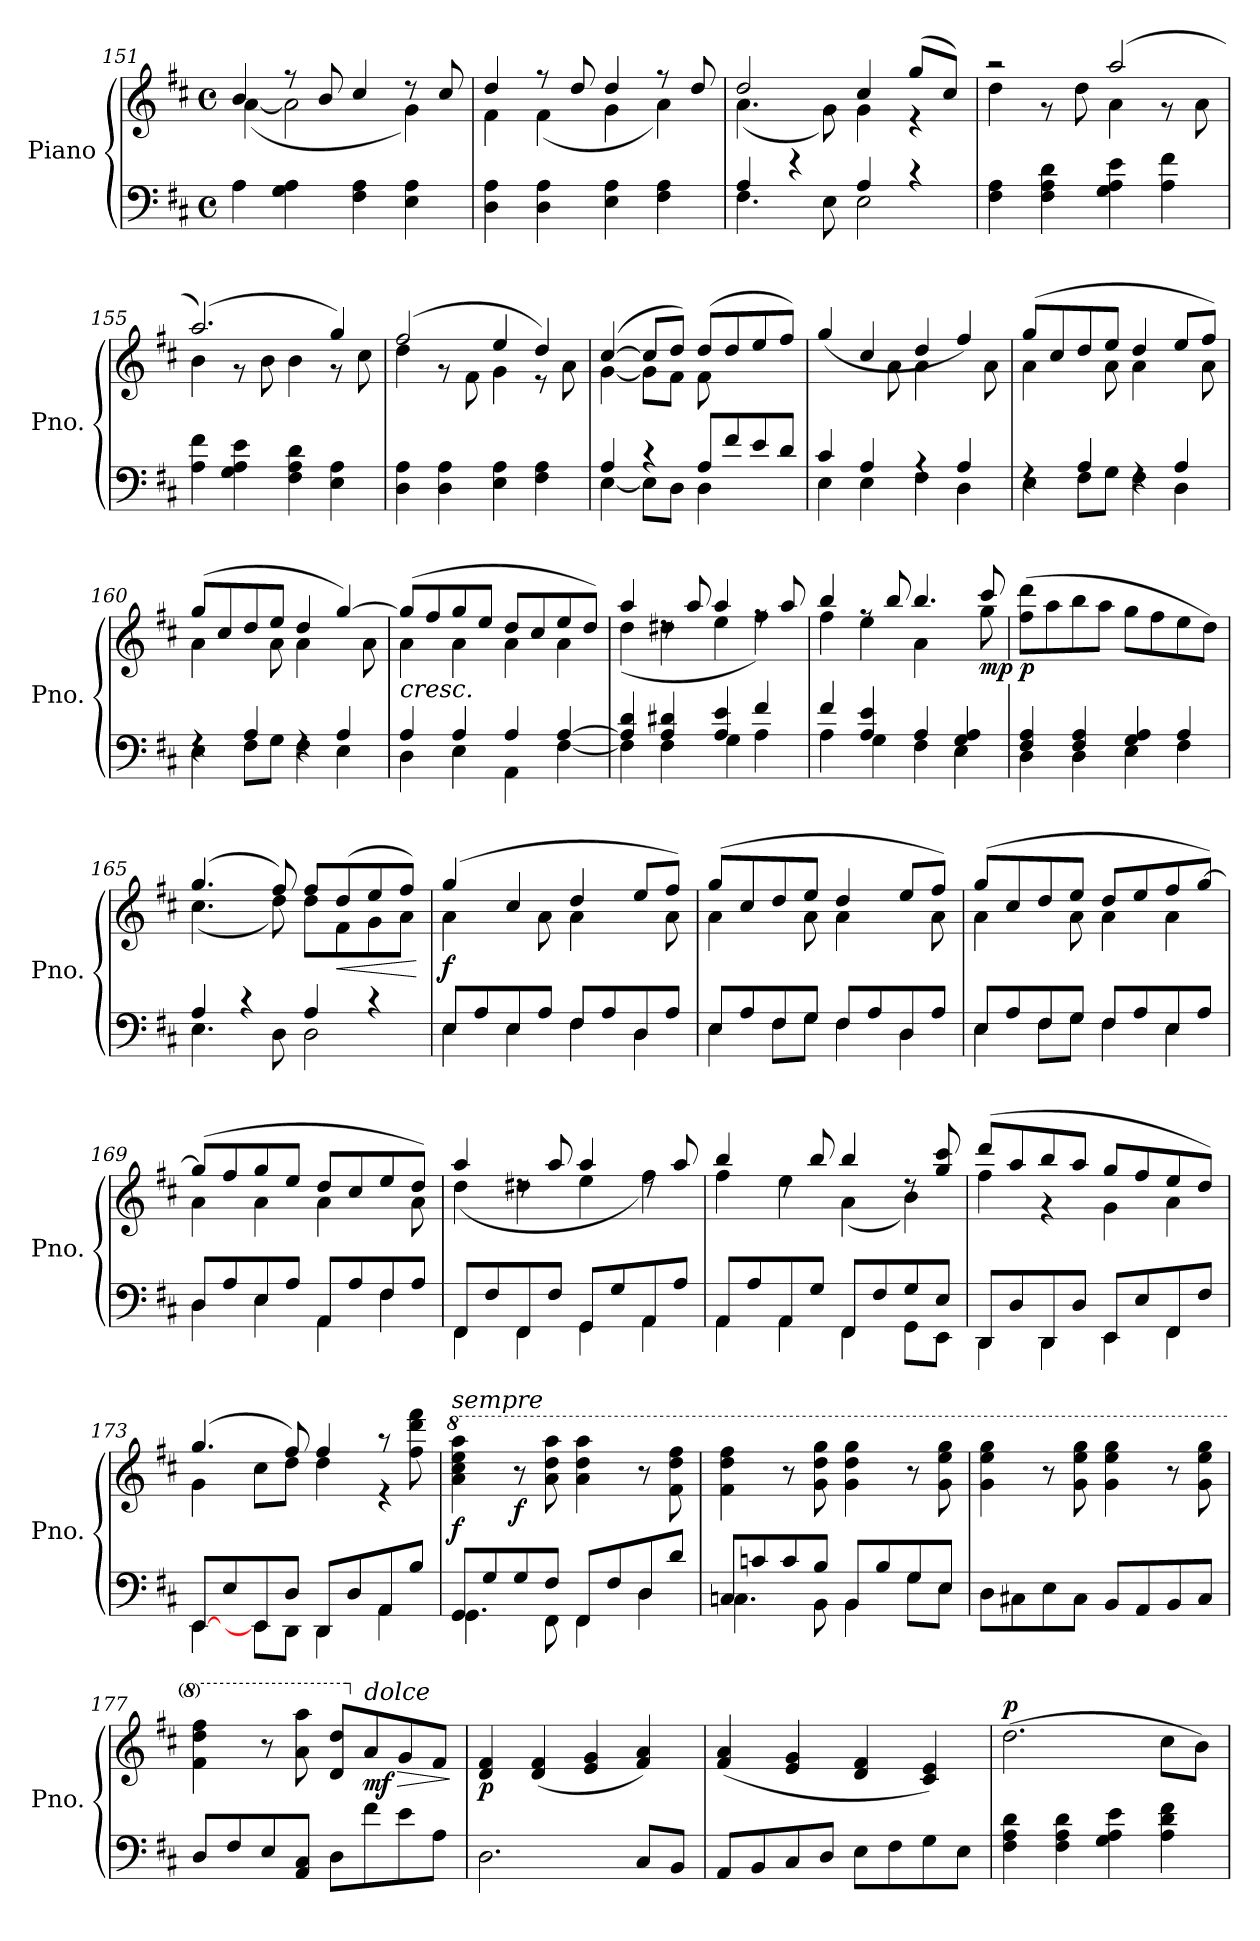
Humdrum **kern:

**kern	**kern	**dynam
*part1	*part1	*part1
*staff2	*staff1	*staff1/2
*I"Piano	*	*
*I'Pno.	*	*
*clefF4	*clefG2	*
*k[f#c#]	*k[f#c#]	*
*M4/4	*M4/4	*
*met(c)	*met(c)	*
=151	=151	=151
*	*^	*
4A\	4b/	([4a\	.
4G\ 4A\	8r	2a\]	.
.	8b/	.	.
4F#\ 4A\	4cc#/	.	.
4E\ 4A\	8r	4g\)	.
.	8cc#/	.	.
!!LO:LB:g=z	!!
=152	=152	=152	=152
4D\ 4A\	4dd/	4f#\	.
4D\ 4A\	8r	(4f#\	.
.	8dd/	.	.
4E\ 4A\	4dd/	4g\	.
4F#\ 4A\	8r	4a\)	.
.	8dd/	.	.
=153	=153	=153	=153
*^	*	*	*
4A/	4.F#\	2dd/	(4.a\	.
4r	.	.	.	.
.	8E\	.	8g\)	.
4A/	2E\	4cc#/	4g\	.
4r	.	(8gg/L	4r	.
.	.	8cc#/J)	.	.
*v	*v	*	*	*
=154	=154	=154	=154
4F#\ 4A\	2r	4dd\	.
4F#\ 4A\ 4d\	.	8r	.
.	.	8dd\	.
4G\ 4A\ 4e\	(2aa/	4a\	.
4A\ 4f#\	.	8r	.
.	.	8a\	.
=155	=155	=155	=155
4A\ 4f#\	(2.aa/)	4b\	.
4G\ 4A\ 4e\	.	8r	.
.	.	8b\	.
4F#\ 4A\ 4d\	.	4b\	.
4E\ 4A\	4gg/)	8r	.
.	.	8cc#\	.
=156	=156	=156	=156
4D\ 4A\	(2ff#/	4dd\	.
4D\ 4A\	.	8r	.
.	.	8f#\	.
4E\ 4A\	4ee/	4g\	.
4F#\ 4A\	4dd/)	8r	.
.	.	8a\	.
!!LO:LB:g=z	!!
=157	=157	=157	=157
*^	*	*	*
4A/	[4E\	([4cc#/	[4g\	.
4r	8E\L]	8cc#/L]	8g\L]	.
.	8D\J	8dd/J)	8f#\J	.
8A/L	4D\	(8dd/L	8f#\	.
8f#/	.	8dd/	4.ryy	.
8e/	4ryy	8ee/	.	.
8d/J	.	8ff#/J)	.	.
=158	=158	=158	=158	=158
4c#/	4E\	(4gg/	4.ryy	.
4A/	4E\	4cc#/	.	.
.	.	.	8a\	.
4rA	4F#\	4dd/	4a\	.
4A/	4D\	4ff#/)	8ryy	.
.	.	.	8a\	.
=159	=159	=159	=159	=159
4rF	4E\	(8gg/L	4a\	.
.	.	8cc#/	.	.
4A/	8F#\L	8dd/	8ryy	.
.	8G\J	8ee/J	8a\	.
4rF	4F#\	4dd/	4a\	.
4A/	4D\	8ee/L	8ryy	.
.	.	8ff#/J)	8a\	.
=160	=160	=160	=160	=160
4rF	4E\	(8gg/L	4a\	.
.	.	8cc#/	.	.
4A/	8F#\L	8dd/	8ryy	.
.	8G\J	8ee/J	8a\	.
4rF	4F#\	4dd/	4a\	.
4A/	4E\	[4gg/)	8ryy	.
.	.	.	8a\	.
=161	=161	=161	=161	=161
!	!	!	!	!LO:HP:b
4A/	4D\	(8gg/L]	4a\	<
.	.	8ff#/	.	.
4A/	4E\	8gg/	4a\	.
.	.	8ee/J	.	.
4A/	4AA\	8dd/L	4a\	.
.	.	8cc#/	.	.
[4A/	[4F#\	8ee/	4a\	.
.	.	8dd/J)	.	.
!!LO:LB:g=z	!!
=162	=162	=162	=162	=162
4A/] 4d/	4F#\]	4aa/	(4dd\	.
4A/ 4d#X/	4F#\	8rdd	4dd#X\	.
.	.	8aa/	.	.
4A/ 4e/	4G\	4aa/	4ee\	.
4f#/	4A\	8rff	4ff#\)	.
.	.	8aa/	.	.
=163	=163	=163	=163	=163
4f#/	4A\	4bb/	4ff#\	.
4A/ 4e/	4G\	8rff	4ee\	.
.	.	8bb/	.	.
4A/	4F#\	4.bb/	4a\	.
4G/ 4A/	4E\	.	8ryy	.
!	!	!	!	!LO:DY:b
.	.	8ccc#/	8gg\	mp
*v	*v	*	*	*
*	*v	*v	*
.	.	[
=164	=164	=164
*^	*	*
!	!	!	!LO:DY:b
4F#/ 4A/	4D\	(8ff#\ 8ddd\L	p
.	.	8aa\	.
4F#/ 4A/	4D\	8bb\	.
.	.	8aa\J	.
4G/ 4A/	4E\	8gg\L	.
.	.	8ff#\	.
4A/	4F#\	8ee\	.
.	.	8dd\J)	.
=165	=165	=165	=165
*	*	*^	*
4A/	4.E\	(4.gg/	(4.cc#\	.
4r	.	.	.	.
.	8D\	8ff#/)	8dd\)	.
4A/	2D\	8ff#/L	8dd\L	.
!	!	!	!	!LO:HP:b
.	.	(8dd/	8f#\	<
4r	.	8ee/	8g\	.
.	.	8ff#/J)	8a\J	.
*v	*v	*	*	*
*	*v	*v	*
.	.	[
!!LO:LB:g=z
=166	=166	=166
*^	*^	*
!	!	!	!	!LO:DY:b
8E/L	4E\	(4gg/	4a\	f
8A/	.	.	.	.
8E/	4E\	4cc#/	8ryy	.
8A/J	.	.	8a\	.
8F#/L	4F#\	4dd/	4a\	.
8A/	.	.	.	.
8D/	4D\	8ee/L	8ryy	.
8A/J	.	8ff#/J)	8a\	.
=167	=167	=167	=167	=167
8E/L	4E\	(8gg/L	4a\	.
8A/	.	8cc#/	.	.
8F#/	8F#\L	8dd/	8ryy	.
8G/J	8G\J	8ee/J	8a\	.
8F#/L	4F#\	4dd/	4a\	.
8A/	.	.	.	.
8D/	4D\	8ee/L	8ryy	.
8A/J	.	8ff#/J)	8a\	.
=168	=168	=168	=168	=168
8E/L	4E\	(8gg/L	4a\	.
8A/	.	8cc#/	.	.
8F#/	8F#\L	8dd/	8ryy	.
8G/J	8G\J	8ee/J	8a\	.
8F#/L	4F#\	8dd/L	4a\	.
8A/	.	8ee/	.	.
8E/	4E\	8ff#/	4a\	.
8A/J	.	[8gg/J)	.	.
=169	=169	=169	=169	=169
8D/L	4D\	(8gg/L]	4a\	.
8A/	.	8ff#/	.	.
8E/	4E\	8gg/	4a\	.
8A/J	.	8ee/J	.	.
8AA/L	4AA\	8dd/L	4a\	.
8A/	.	8cc#/	.	.
8F#/	4F#\	8ee/	8ryy	.
8A/J	.	8dd/J)	8a\	.
=170	=170	=170	=170	=170
8FF#/L	4FF#\	4aa/	(4dd\	.
8F#/	.	.	.	.
8FF#/	4FF#\	8rdd	4dd#X\	.
8F#/J	.	8aa/	.	.
8GG/L	4GG\	4aa/	4ee\	.
8G/	.	.	.	.
8AA/	4AA\	8rdd	4ff#\)	.
8A/J	.	8aa/	.	.
!!LO:PB:g=z	!!
=171	=171	=171	=171	=171
8AA/L	4AA\	4bb/	4ff#\	.
8A/	.	.	.	.
8AA/	4AA\	8rdd	4ee\	.
8G/J	.	8bb/	.	.
8FF#/L	4FF#\	4bb/	(4a\	.
8F#/	.	.	.	.
8G/	8GG\L	8rdd	4b\)	.
8E/J	8EE\J	8gg/ 8ccc#/	.	.
=172	=172	=172	=172	=172
8DD/L	4DD\	(8ddd/L	4ff#\	.
8D/	.	8aa/	.	.
8DD/	4DD\	8bb/	4r	.
8D/J	.	8aa/J	.	.
8EE/L	4EE\	8gg/L	4g\	.
8E/	.	8ff#/	.	.
8FF#/	4FF#\	8ee/	4a\	.
8F#/J	.	8dd/J)	.	.
=173	=173	=173	=173	=173
[8EE/L	4EE\	(4.gg/	4g\	.
8E/	.	.	.	.
8EE/]	8EE\L	.	8cc#\L	.
8D/J	8DD\J	8ff#/)	8dd\J	.
8DD/L	4DD\	4ff#/	4dd\	.
8D/	.	.	.	.
8AA/	4AA\	8r	4r	.
8B/J	.	8ff#\ 8ddd\ 8fff#\	.	.
*	*	*v	*v	*
=174	=174	=174	=174
*	*	*8va	*
!	!	!LO:TX:a:i:t=sempre	!
!	!	!	!LO:DY:b
8GG/L	4.GG\	4aa\ 4ccc#\ 4eee\ 4aaa\	f
8G/	.	.	.
!	!	!	!LO:DY:b
8G/	.	8r	f
8F#/J	8FF#\	8aa\ 8ddd\ 8aaa\	.
8FF#/L	4FF#\	4aa\ 4ddd\ 4aaa\	.
8F#/	.	.	.
8D/	4D\	8r	.
8d/J	.	8ff#\ 8ddd\ 8fff#\	.
!!LO:LB:g=z
=175	=175	=175	=175
8Cn/L	4.C\	4ff#\ 4ddd\ 4fff#\	.
8cn/	.	.	.
8c/	.	8r	.
8B/J	8BB\	8gg\ 8ddd\ 8ggg\	.
8BB/L	4BB\	4gg\ 4ddd\ 4ggg\	.
8B/	.	.	.
8G/	8G\L	8r	.
8E/J	8E\J	8gg\ 8eee\ 8ggg\	.
*v	*v	*	*
=176	=176	=176
8D\L	4gg\ 4eee\ 4ggg\	.
8C#X\	.	.
8E\	8r	.
8C#\J	8gg\ 8eee\ 8ggg\	.
8BB/L	4gg\ 4eee\ 4ggg\	.
8AA/	.	.
8BB/	8r	.
8C#/J	8gg\ 8eee\ 8ggg\	.
=177	=177	=177
8D/L	4ff#\ 4ddd\ 4fff#\	.
8F#/	.	.
8E/	8r	.
8AA/ 8C#/J	8aa\ 8aaa\	.
8D\L	8dd/ 8ddd/L	.
*	*X8va	*
!	!LO:TX:a:i:t=dolce	!
!	!	!LO:HP:b
!	!	!LO:DY:n=1:b
8f#\	8a/	> mf
8e\	8g/	.
8A\J	8f#/J	.
.	.	]
=178	=178	=178
!	!	!LO:DY:b
2.D\	4d/ 4f#/	p
.	(4d/ 4f#/	.
.	4e/ 4g/	.
8C#/L	4f#/ 4a/)	.
8BB/J	.	.
=179	=179	=179
8AA/L	(4f#/ 4a/	.
8BB/	.	.
8C#/	4e/ 4g/	.
8D/J	.	.
8E\L	4d/ 4f#/	.
8F#\	.	.
8G\	4c#/ 4e/)	.
8E\J	.	.
!!LO:LB:g=z
=180	=180	=180
!	!	!LO:DY:a
4F#\ 4A\ 4d\	(2.dd\	p
4F#\ 4A\ 4d\	.	.
4G\ 4A\ 4e\	.	.
4A\ 4d\ 4f#\	8cc#\L	.
.	8b\J)	.
=	=	=
*-	*-	*-
